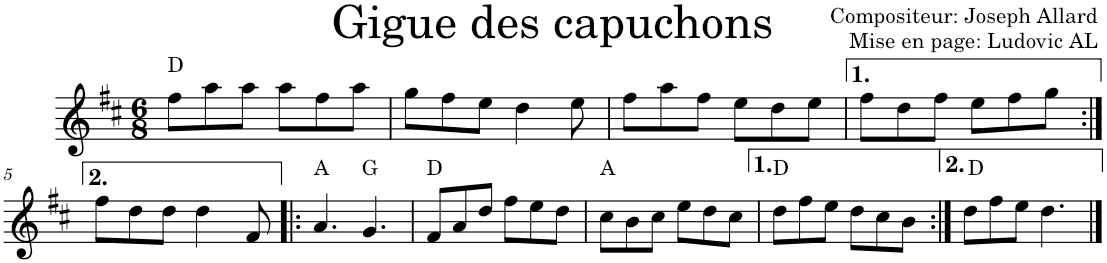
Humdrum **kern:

**kern	**harte
*part1	*part1
*staff1	*
*I"Violon	*
*I'Vln.	*
*clefG2	*
*k[f#c#]	*
*M6/8	*
=1	=1
8ff#\L	D:maj
8aa\	.
8aa\J	.
8aa\L	.
8ff#\	.
8aa\J	.
=2	=2
8gg\L	.
8ff#\	.
8ee\J	.
4dd\	.
8ee\	.
=3	=3
8ff#\L	.
8aa\	.
8ff#\J	.
8ee\L	.
8dd\	.
8ee\J	.
=4	=4
8ff#\L	.
8dd\	.
8ff#\J	.
8ee\L	.
8ff#\	.
8gg\J	.
!!LO:LB:g=z
=5:|!	=5:|!
8ff#\L	.
8dd\	.
8dd\J	.
4dd\	.
8f#/	.
=6!|:	=6!|:
4.a/	A:maj
4.g/	G:maj
=7	=7
8f#/L	D:maj
8a/	.
8dd/J	.
8ff#\L	.
8ee\	.
8dd\J	.
=8	=8
8cc#\L	A:maj
8b\	.
8cc#\J	.
8ee\L	.
8dd\	.
8cc#\J	.
=9	=9
8dd\L	D:maj
8ff#\	.
8ee\J	.
8dd\L	.
8cc#\	.
8b\J	.
=10:|!	=10:|!
8dd\L	D:maj
8ff#\	.
8ee\J	.
4.dd\	.
==	==
*-	*-
